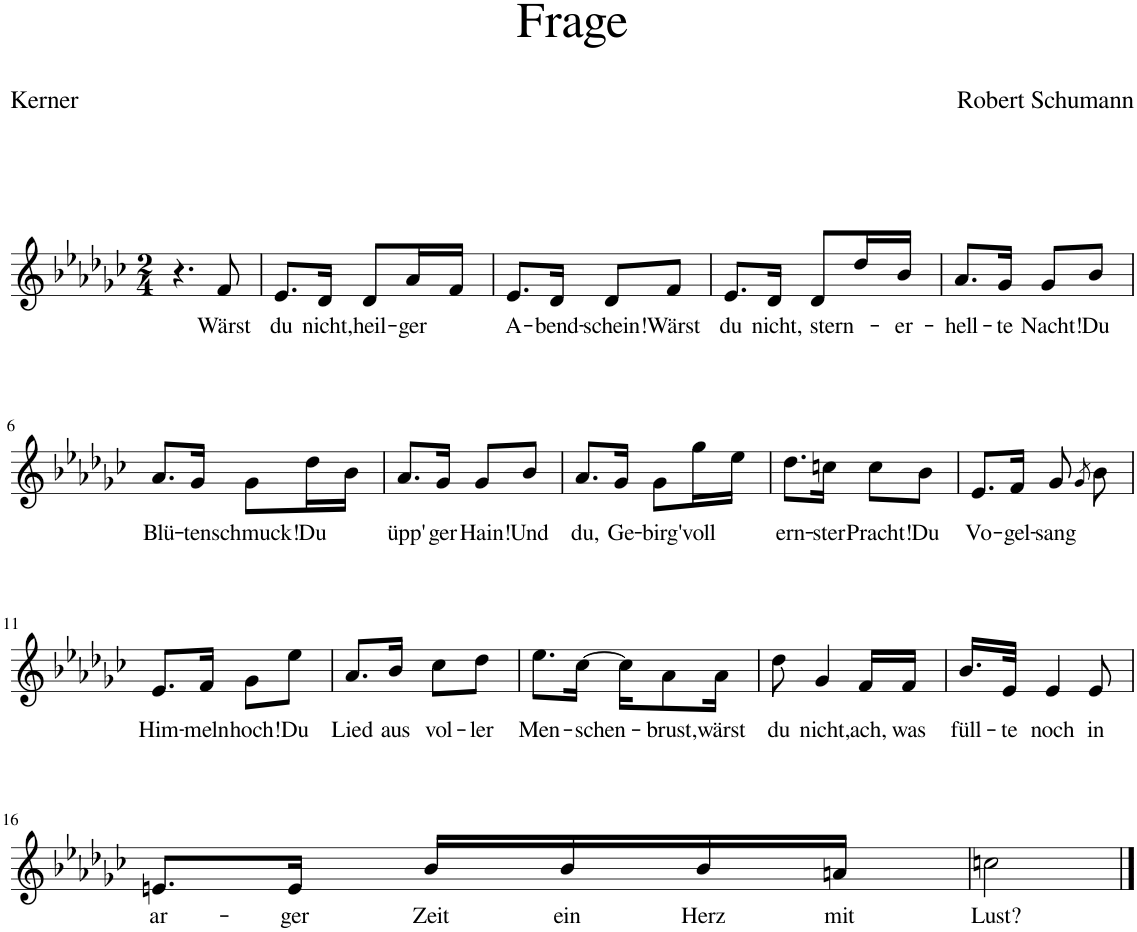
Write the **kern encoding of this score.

**kern	**text
*part1	*part1
*staff1	*staff1
*I"Piano	*
*I'Pno	*
*clefG2	*
*k[b-e-a-d-g-c-]	*
*M2/4	*
=1	=1
4.r	.
!	!LO:LY:b
8f/	Wärst
=2	=2
!	!LO:LY:b
8.e-/L	du
!	!LO:LY:b
16d-/Jk	nicht,
!	!LO:LY:b
8d-/L	heil-
!	!LO:LY:b
16a-/L	-ger
16f/JJ	.
=3	=3
!	!LO:LY:b
8.e-/L	A-
!	!LO:LY:b
16d-/Jk	-bend-
!	!LO:LY:b
8d-/L	-schein!
!	!LO:LY:b
8f/J	Wärst
=4	=4
!	!LO:LY:b
8.e-/L	du
!	!LO:LY:b
16d-/Jk	nicht,
!	!LO:LY:b
8d-/L	stern-
16dd-/L	.
!	!LO:LY:b
16b-/JJ	-er-
=5	=5
!	!LO:LY:b
8.a-/L	-hell-
!	!LO:LY:b
16g-/Jk	-te
!	!LO:LY:b
8g-/L	Nacht!
!	!LO:LY:b
8b-/J	Du
!!LO:LB:g=z
=6	=6
!	!LO:LY:b
8.a-/L	Blü-
!	!LO:LY:b
16g-/Jk	-ten
!	!LO:LY:b
8g-\L	schmuck!
!	!LO:LY:b
16dd-\L	Du
16b-\JJ	.
=7	=7
!	!LO:LY:b
8.a-/L	üpp'
!	!LO:LY:b
16g-/Jk	ger
!	!LO:LY:b
8g-/L	Hain!
!	!LO:LY:b
8b-/J	Und
=8	=8
!	!LO:LY:b
8.a-/L	du,
!	!LO:LY:b
16g-/Jk	Ge-
!	!LO:LY:b
8g-\L	-birg'
!	!LO:LY:b
16gg-\L	voll
16ee-\JJ	.
=9	=9
!	!LO:LY:b
8.dd-\L	ern-
!	!LO:LY:b
16ccn\Jk	-ster
!	!LO:LY:b
8cc\L	Pracht!
!	!LO:LY:b
8b-\J	Du
=10	=10
!	!LO:LY:b
8.e-/L	Vo-
!	!LO:LY:b
16f/Jk	-gel-
!	!LO:LY:b
8g-/	-sang
8qg-/	.
8b-\	.
!!LO:LB:g=z
=11	=11
!	!LO:LY:b
8.e-/L	Him-
!	!LO:LY:b
16f/Jk	-meln
!	!LO:LY:b
8g-\L	hoch!
!	!LO:LY:b
8ee-\J	Du
=12	=12
!	!LO:LY:b
8.a-/L	Lied
!	!LO:LY:b
16b-/Jk	aus
!	!LO:LY:b
8cc-\L	vol-
!	!LO:LY:b
8dd-\J	-ler
=13	=13
!	!LO:LY:b
8.ee-\L	Men-
!	!LO:LY:b
[16cc-\Jk	-schen-
16cc-\KL]	.
!	!LO:LY:b
8a-\	-brust,
!	!LO:LY:b
16a-\Jk	wärst
=14	=14
!	!LO:LY:b
8dd-\	du
!	!LO:LY:b
4g-/	nicht,
!	!LO:LY:b
16f/LL	ach,
!	!LO:LY:b
16f/JJ	was
=15	=15
!	!LO:LY:b
16.b-/LL	füll-
!	!LO:LY:b
32e-/JJk	-te
!	!LO:LY:b
4e-/	noch
!	!LO:LY:b
8e-/	in
!!LO:LB:g=z
=16	=16
!	!LO:LY:b
8.en/L	ar-
!	!LO:LY:b
16e/Jk	-ger
!	!LO:LY:b
16b-/LL	Zeit
!	!LO:LY:b
16b-/	ein
!	!LO:LY:b
16b-/	Herz
!	!LO:LY:b
16an/JJ	mit
=17	=17
!	!LO:LY:b
2ccn\	Lust?
==	==
*-	*-
